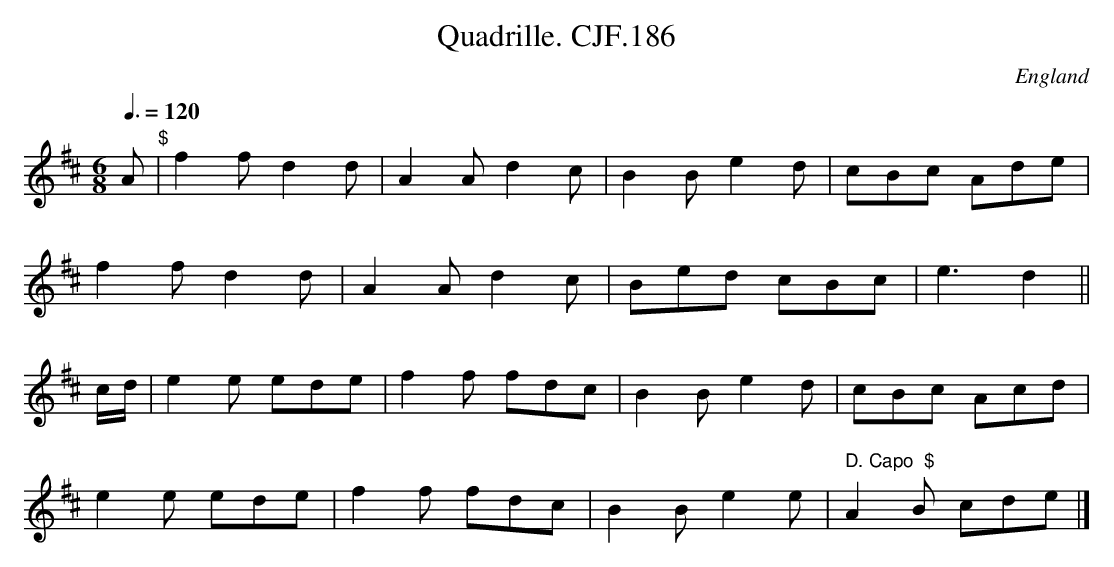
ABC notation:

X:1
T:Quadrille. CJF.186
L:1/8
M:6/8
O:England
Q:3/8=120
K:D
A" $"|f2f d2d|A2A d2c|B2B e2d|cBc Ade|!
f2f d2d|A2A d2c|Bed cBc|e3 d2||!
c/d/|e2e ede|f2f fdc|B2B e2d|cBc Acd|!
e2e ede|f2f fdc|B2B e2e|" D. Capo  $"A2B cde|]
